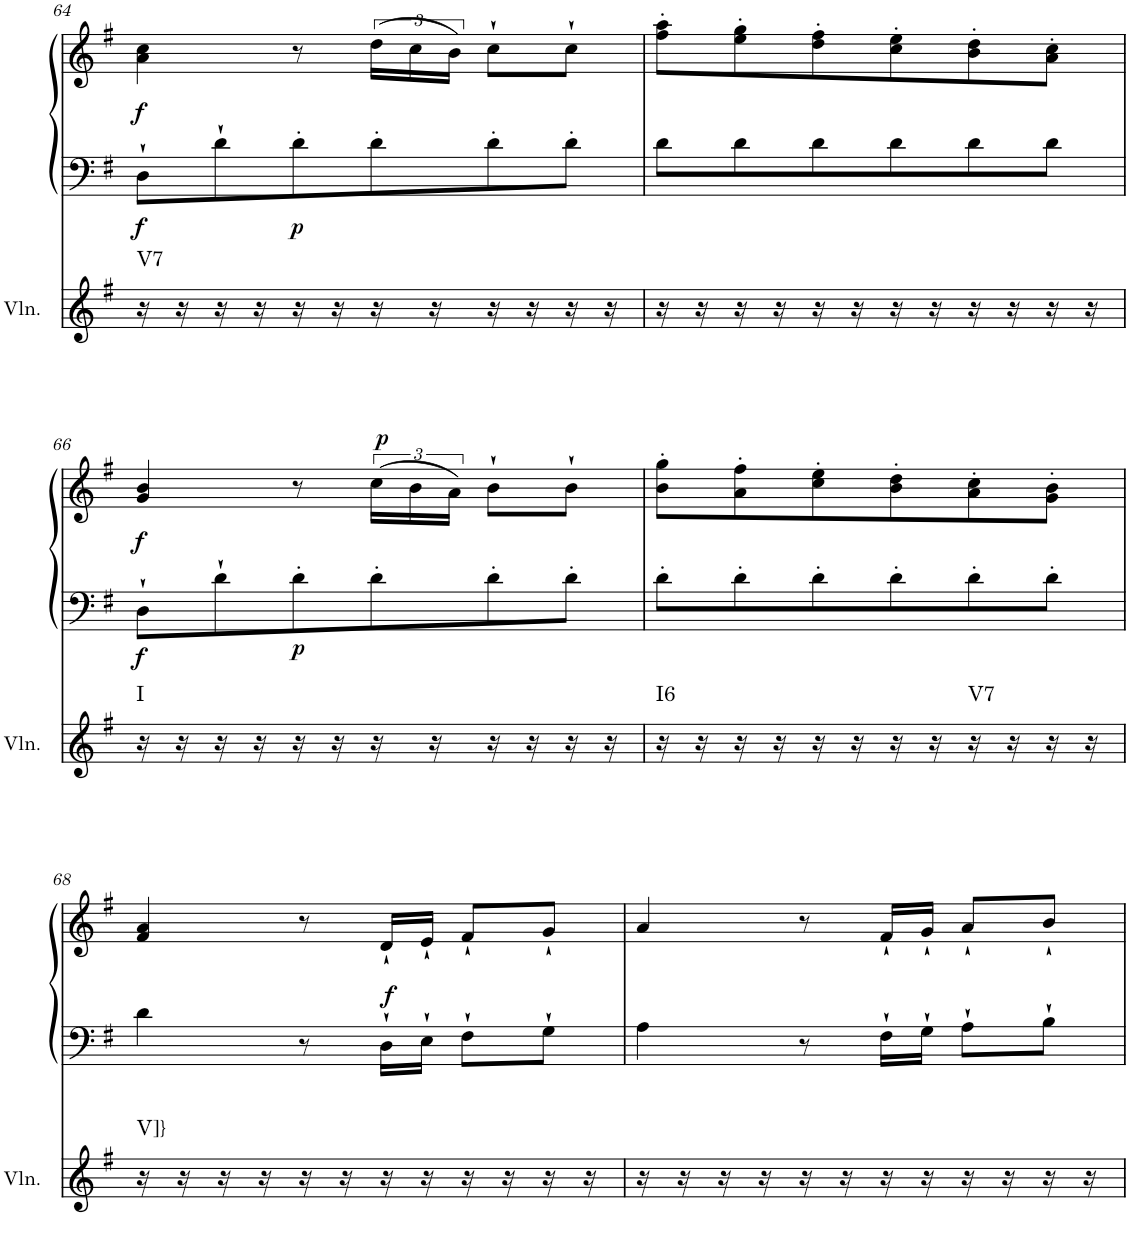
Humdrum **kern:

**kern	**harte	**kern	**kern	**dynam
*part2	*part2	*part1	*part1	*part1
*staff3	*	*staff2	*staff1	*staff1/2
*I"Violin	*	*I"Klavier linke Hand	*	*
*I'Vln.	*	*	*	*
!!LO:PB:g=z
*clefG2	*	*clefF4	*clefG2	*
*k[f#]	*	*k[f#]	*k[f#]	*
*M3/4	*	*M3/4	*M3/4	*
=64	=64	=64	=64	=64
!	!	!	!	!LO:DY:b=2
!	!LO:H:kt=V7	!	!	!LO:DY:n=1:b
16r	N	8D`\L	4a\ 4cc\	f f
16r	.	.	.	.
16r	.	8d`\	.	.
16r	.	.	.	.
!	!	!	!	!LO:DY:n=2:b=2
16r	.	8d'\	8r	p
16r	.	.	.	.
16r	.	8d'\	(24dd\LL	.
.	.	.	24cc\	.
16r	.	.	.	.
.	.	.	24b\JJ)	.
16r	.	8d'\	8cc`\L	.
16r	.	.	.	.
16r	.	8d'\J	8cc`\J	.
16r	.	.	.	.
=65	=65	=65	=65	=65
16r	.	8d\L	8ff#\' 8aa\'L	.
16r	.	.	.	.
16r	.	8d\	8ee\' 8gg\'	.
16r	.	.	.	.
16r	.	8d\	8dd\' 8ff#\'	.
16r	.	.	.	.
16r	.	8d\	8cc\' 8ee\'	.
16r	.	.	.	.
16r	.	8d\	8b\' 8dd\'	.
16r	.	.	.	.
16r	.	8d\J	8a\' 8cc\'J	.
16r	.	.	.	.
!!LO:LB:g=z
=66	=66	=66	=66	=66
!	!	!	!	!LO:DY:b=2
!	!LO:H:kt=I	!	!	!LO:DY:n=1:b
16r	N	8D`\L	4g/ 4b/	f f
16r	.	.	.	.
16r	.	8d`\	.	.
16r	.	.	.	.
!	!	!	!	!LO:DY:n=2:b=2
16r	.	8d'\	8r	p
16r	.	.	.	.
!	!	!	!	!LO:DY:n=3:a
16r	.	8d'\	(24cc\LL	p
.	.	.	24b\	.
16r	.	.	.	.
.	.	.	24a\JJ)	.
16r	.	8d'\	8b`\L	.
16r	.	.	.	.
16r	.	8d'\J	8b`\J	.
16r	.	.	.	.
=67	=67	=67	=67	=67
!	!LO:H:kt=I6	!	!	!
16r	N	8d'\L	8b\' 8gg\'L	.
16r	.	.	.	.
16r	.	8d'\	8a\' 8ff#\'	.
16r	.	.	.	.
16r	.	8d'\	8cc\' 8ee\'	.
16r	.	.	.	.
16r	.	8d'\	8b\' 8dd\'	.
16r	.	.	.	.
!	!LO:H:kt=V7	!	!	!
16r	N	8d'\	8a\' 8cc\'	.
16r	.	.	.	.
16r	.	8d'\J	8g\' 8b\'J	.
16r	.	.	.	.
!!LO:LB:g=z
=68	=68	=68	=68	=68
!	!LO:H:kt=V]}	!	!	!
16r	N	4d\	4f#/ 4a/	.
16r	.	.	.	.
16r	.	.	.	.
16r	.	.	.	.
16r	.	8r	8r	.
16r	.	.	.	.
!	!	!	!	!LO:DY:a=2
16r	.	16D`\LL	16d`/LL	f
16r	.	16E`\JJ	16e`/JJ	.
16r	.	8F#`\L	8f#`/L	.
16r	.	.	.	.
16r	.	8G`\J	8g`/J	.
16r	.	.	.	.
=69	=69	=69	=69	=69
16r	.	4A\	4a/	.
16r	.	.	.	.
16r	.	.	.	.
16r	.	.	.	.
16r	.	8r	8r	.
16r	.	.	.	.
16r	.	16F#`\LL	16f#`/LL	.
16r	.	16G`\JJ	16g`/JJ	.
16r	.	8A`\L	8a`/L	.
16r	.	.	.	.
16r	.	8B`\J	8b`/J	.
16r	.	.	.	.
=	=	=	=	=
*-	*-	*-	*-	*-
